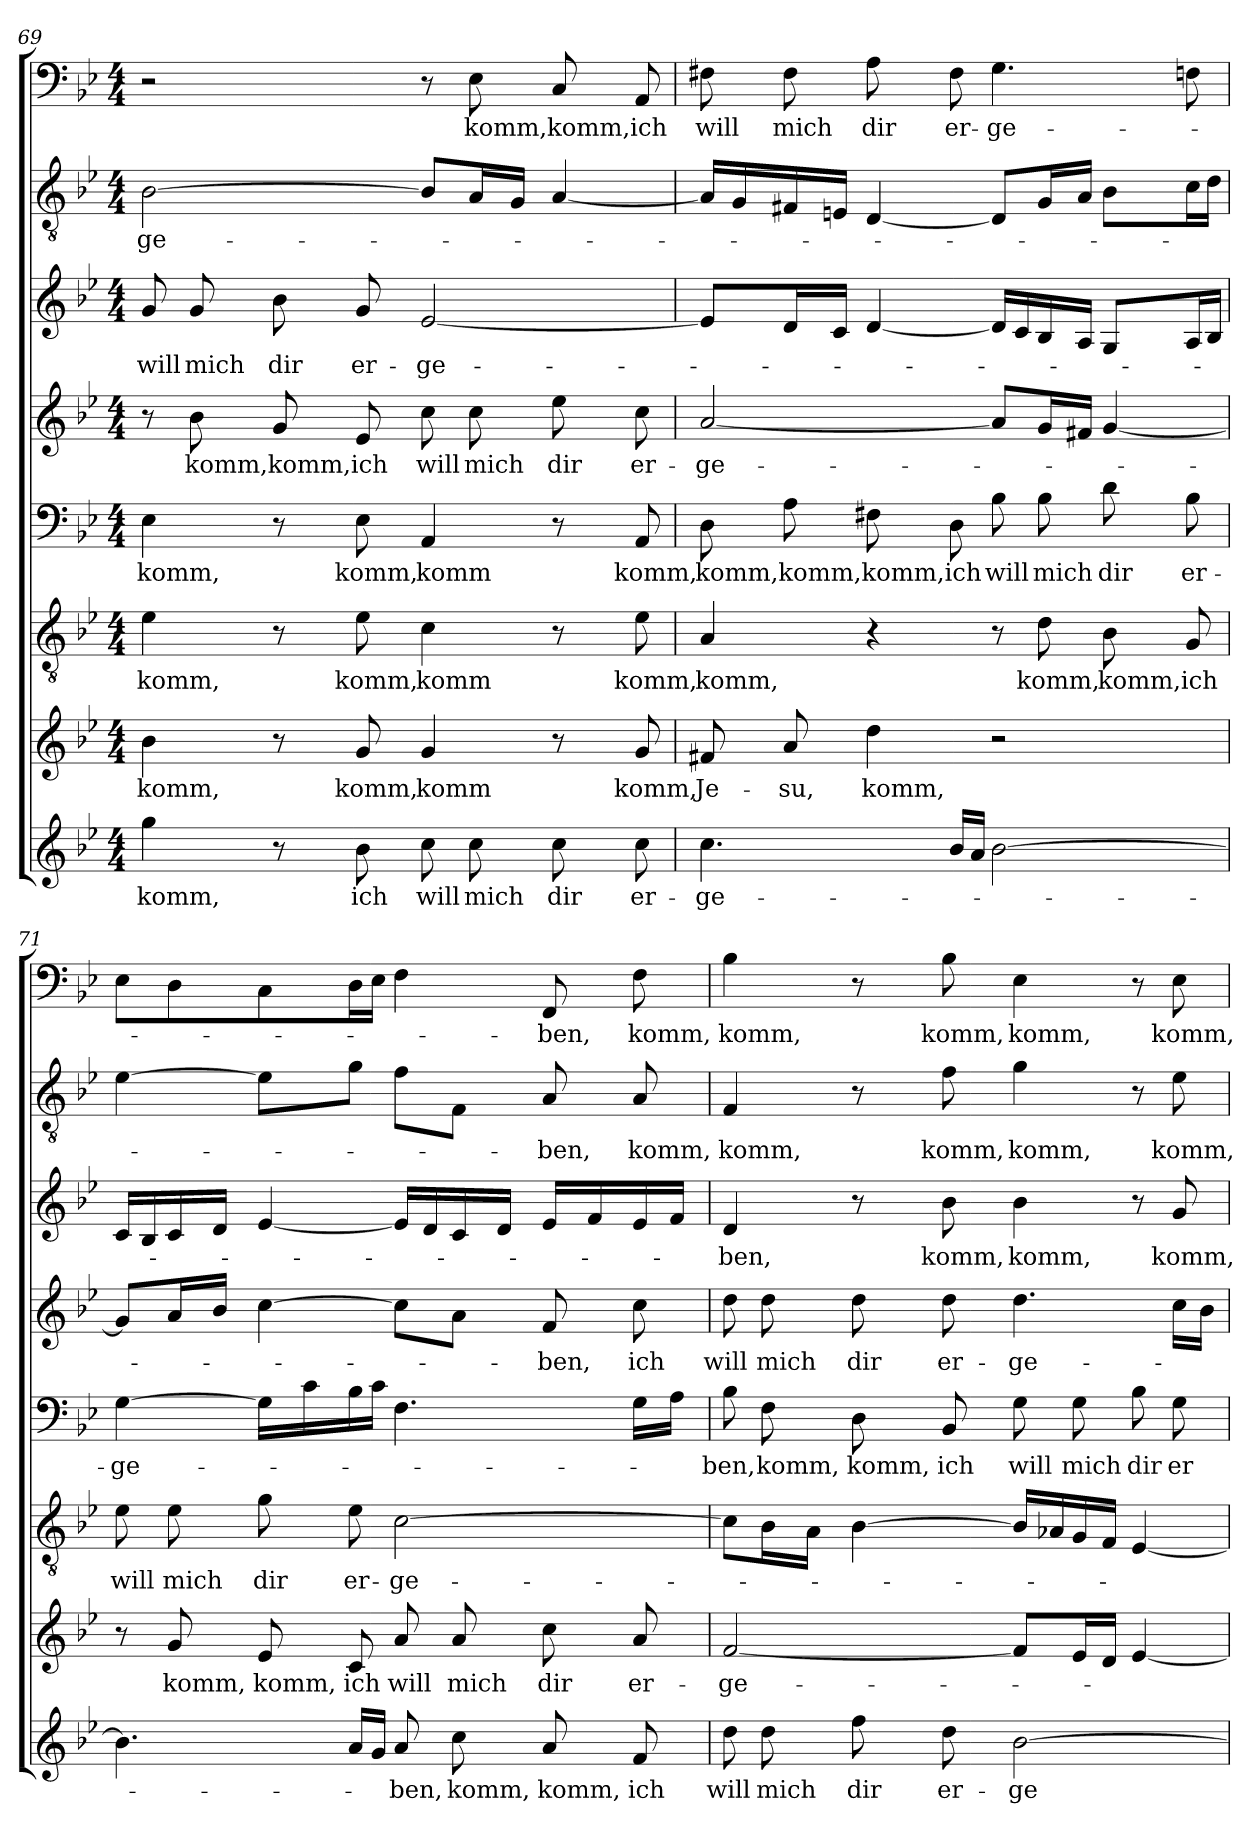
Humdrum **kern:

**kern	**text	**kern	**text	**kern	**text	**kern	**text	**kern	**text	**kern	**text	**kern	**text	**kern	**text
*part8	*part8	*part7	*part7	*part6	*part6	*part5	*part5	*part4	*part4	*part3	*part3	*part2	*part2	*part1	*part1
*staff8	*staff8	*staff7	*staff7	*staff6	*staff6	*staff5	*staff5	*staff4	*staff4	*staff3	*staff3	*staff2	*staff2	*staff1	*staff1
*clefG2	*	*clefG2	*	*clefGv2	*	*clefF4	*	*clefG2	*	*clefG2	*	*clefGv2	*	*clefF4	*
*k[b-e-]	*	*k[b-e-]	*	*k[b-e-]	*	*k[b-e-]	*	*k[b-e-]	*	*k[b-e-]	*	*k[b-e-]	*	*k[b-e-]	*
*g:	*	*g:	*	*g:	*	*g:	*	*g:	*	*g:	*	*g:	*	*g:	*
*M4/4	*	*M4/4	*	*M4/4	*	*M4/4	*	*M4/4	*	*M4/4	*	*M4/4	*	*M4/4	*
=69	=69	=69	=69	=69	=69	=69	=69	=69	=69	=69	=69	=69	=69	=69	=69
4gg\	komm,	4b-\	komm,	4e-\	komm,	4E-\	komm,	8r	.	8g/	will	[2B-\	-ge-	2r	.
.	.	.	.	.	.	.	.	8b-\	komm,	8g/	mich	.	.	.	.
8r	.	8r	.	8r	.	8r	.	8g/	komm,	8b-\	dir	.	.	.	.
8b-\	ich	8g/	komm,	8e-\	komm,	8E-\	komm,	8e-/	ich	8g/	er-	.	.	.	.
8cc\	will	4g/	komm	4c\	komm	4AA/	komm	8cc\	will	[2e-/	-ge-	8B-/L]	.	8r	.
8cc\	mich	.	.	.	.	.	.	8cc\	mich	.	.	16A/L	.	8E-\	komm,
.	.	.	.	.	.	.	.	.	.	.	.	16G/JJ	.	.	.
8cc\	dir	8r	.	8r	.	8r	.	8ee-\	dir	.	.	[4A/	.	8C/	komm,
8cc\	er-	8g/	komm,	8e-\	komm,	8AA/	komm,	8cc\	er-	.	.	.	.	8AA/	ich
=70	=70	=70	=70	=70	=70	=70	=70	=70	=70	=70	=70	=70	=70	=70	=70
4.cc\	-ge-	8f#X/	Je-	4A/	komm,	8D\	komm,	[2a/	-ge-	8e-/L]	.	16A/LL]	.	8F#X\	will
.	.	.	.	.	.	.	.	.	.	.	.	16G/	.	.	.
.	.	8a/	-su,	.	.	8A\	komm,	.	.	16d/L	.	16F#X/	.	8F#\	mich
.	.	.	.	.	.	.	.	.	.	16c/JJ	.	16En/JJ	.	.	.
.	.	4dd\	komm,	4r	.	8F#X\	komm,	.	.	[4d/	.	[4D/	.	8A\	dir
16b-/LL	.	.	.	.	.	8D\	ich	.	.	.	.	.	.	8F#\	er-
16a/JJ	.	.	.	.	.	.	.	.	.	.	.	.	.	.	.
[2b-\	.	2r	.	8r	.	8B-\	will	8a/L]	.	16d/LL]	.	8D/L]	.	4.G\	-ge-
.	.	.	.	.	.	.	.	.	.	16c/	.	.	.	.	.
.	.	.	.	8d\	komm,	8B-\	mich	16g/L	.	16B-/	.	16G/L	.	.	.
.	.	.	.	.	.	.	.	16f#X/JJ	.	16A/JJ	.	16A/JJ	.	.	.
.	.	.	.	8B-\	komm,	8d\	dir	[4g/	.	8G/L	.	8B-\L	.	.	.
.	.	.	.	8G/	ich	8B-\	er-	.	.	16A/L	.	16c\L	.	8Fn\	.
.	.	.	.	.	.	.	.	.	.	16B-/JJ	.	16d\JJ	.	.	.
=71	=71	=71	=71	=71	=71	=71	=71	=71	=71	=71	=71	=71	=71	=71	=71
4.b-\]	.	8r	.	8e-\	will	[4G\	-ge-	8g/L]	.	16c/LL	.	[4e-\	.	8E-\L	.
.	.	.	.	.	.	.	.	.	.	16B-/	.	.	.	.	.
.	.	8g/	komm,	8e-\	mich	.	.	16a/L	.	16c/	.	.	.	8D\	.
.	.	.	.	.	.	.	.	16b-/JJ	.	16d/JJ	.	.	.	.	.
.	.	8e-/	komm,	8g\	dir	16G\LL]	.	[4cc\	.	[4e-/	.	8e-\L]	.	8C\	.
.	.	.	.	.	.	16c\	.	.	.	.	.	.	.	.	.
16a/LL	.	8c/	ich	8e-\	er-	16B-\	.	.	.	.	.	8g\J	.	16D\L	.
16g/JJ	.	.	.	.	.	16c\JJ	.	.	.	.	.	.	.	16E-\JJ	.
8a/	-ben,	8a/	will	[2c\	-ge-	4.F\	.	8cc\L]	.	16e-/LL]	.	8f\L	.	4F\	.
.	.	.	.	.	.	.	.	.	.	16d/	.	.	.	.	.
8cc\	komm,	8a/	mich	.	.	.	.	8a\J	.	16c/	.	8F\J	.	.	.
.	.	.	.	.	.	.	.	.	.	16d/JJ	.	.	.	.	.
8a/	komm,	8cc\	dir	.	.	.	.	8f/	-ben,	16e-/LL	.	8A/	-ben,	8FF/	-ben,
.	.	.	.	.	.	.	.	.	.	16f/	.	.	.	.	.
8f/	ich	8a/	er-	.	.	16G\LL	.	8cc\	ich	16e-/	.	8A/	komm,	8F\	komm,
.	.	.	.	.	.	16A\JJ	.	.	.	16f/JJ	.	.	.	.	.
=72	=72	=72	=72	=72	=72	=72	=72	=72	=72	=72	=72	=72	=72	=72	=72
8dd\	will	[2f/	-ge-	8c\L]	.	8B-\	-ben,	8dd\	will	4d/	-ben,	4F/	komm,	4B-\	komm,
8dd\	mich	.	.	16B-\L	.	8F\	komm,	8dd\	mich	.	.	.	.	.	.
.	.	.	.	16A\JJ	.	.	.	.	.	.	.	.	.	.	.
8ff\	dir	.	.	[4B-\	.	8D\	komm,	8dd\	dir	8r	.	8r	.	8r	.
8dd\	er-	.	.	.	.	8BB-/	ich	8dd\	er-	8b-\	komm,	8f\	komm,	8B-\	komm,
[2b-\	-ge-	8f/L]	.	16B-/LL]	.	8G\	will	4.dd\	-ge-	4b-\	komm,	4g\	komm,	4E-\	komm,
.	.	.	.	16A-X/	.	.	.	.	.	.	.	.	.	.	.
.	.	16e-/L	.	16G/	.	8G\	mich	.	.	.	.	.	.	.	.
.	.	16d/JJ	.	16F/JJ	.	.	.	.	.	.	.	.	.	.	.
.	.	[4e-/	.	[4E-/	.	8B-\	dir	.	.	8r	.	8r	.	8r	.
.	.	.	.	.	.	8G\	er-	16cc\LL	.	8g/	komm,	8e-\	komm,	8E-\	komm,
.	.	.	.	.	.	.	.	16b-\JJ	.	.	.	.	.	.	.
=	=	=	=	=	=	=	=	=	=	=	=	=	=	=	=
*-	*-	*-	*-	*-	*-	*-	*-	*-	*-	*-	*-	*-	*-	*-	*-
